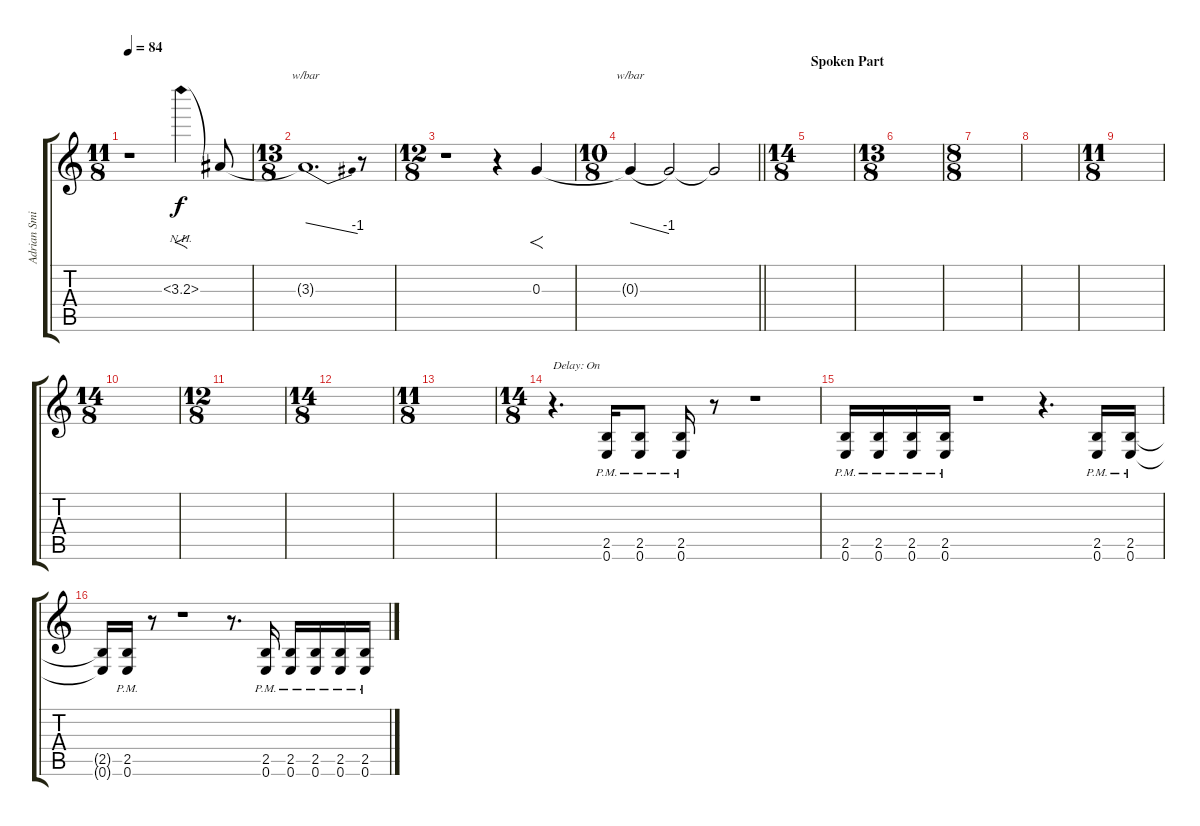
\track ("Adrian Smith" "Adrian Smi") {instrument overdrivenguitar}
\staff {score tabs}
\tuning (E4 B3 G3 D3 A2 E2) {hide}
\ts (11 8)
\tempo 84
\clef g2
\ks c
r.1{dy f} 3.3{nh}.4{f} 3.3{t}.8 |
\ts (13 8)
3.3{t}.1{d tbe (dive default 0 0 60 -4)} r.8 |
\ts (12 8)
r.1 r.4 0.3.4{f} |
\ts (10 8)
\barLineRight lightlight
0.3{t}.4{tbe (dive default 0 0 60 -4)} 0.3{t}.2 0.3{t}.2 |
\ts (14 8)
\section ("" "Spoken Part")
|
\ts (13 8)
|
\ts (8 8)
|
|
\ts (11 8)
|
\ts (14 8)
|
\ts (12 8)
|
\ts (14 8)
|
\ts (11 8)
|
\ts (14 8)
r.4{d txt "Delay: On"} (2.5{pm} 0.6{pm}).16 (2.5{pm} 0.6{pm}).8 (2.5{pm} 0.6{pm}).16 r.8 r.1 |
(2.5{pm} 0.6{pm}).16 (2.5{pm} 0.6{pm}).16 (2.5{pm} 0.6{pm}).16 (2.5{pm} 0.6{pm}).16 r.1 r.4{d} (2.5{pm} 0.6{pm}).16 (2.5{pm} 0.6{pm}).16 |
(2.5{t} 0.6{t}).16 (2.5{pm} 0.6{pm}).16 r.8 r.1 r.8{d} (2.5{pm} 0.6{pm}).16 (2.5{pm} 0.6{pm}).16 (2.5{pm} 0.6{pm}).16 (2.5{pm} 0.6{pm}).16 (2.5{pm} 0.6{pm}).16
